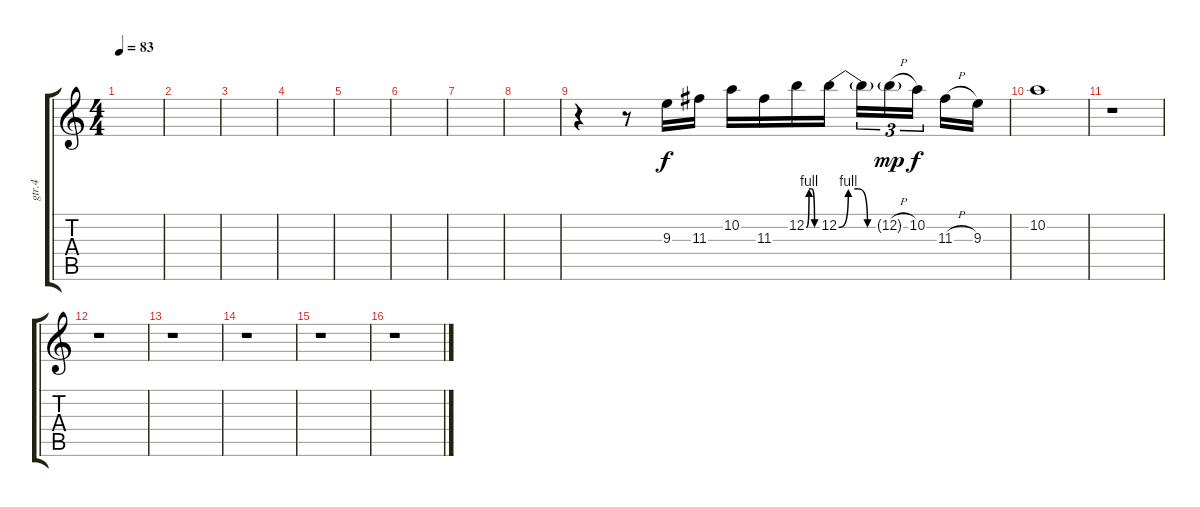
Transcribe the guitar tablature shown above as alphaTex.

\track ("gtr.4" "gtr.4") {instrument overdrivenguitar}
\staff {score tabs}
\tuning (E4 B3 G3 D3 A2 E2) {hide}
\ts (4 4)
\tempo 83
\clef g2
\ks c
|
|
|
|
|
|
|
|
r.4 r.8 9.3.16 11.3.16 10.2.16 11.3.16 12.2{be (custom 0 0 15 4 30 4 45 0 60 0)}.16 12.2{be (custom 0 0 15 4 30 4 45 0 60 0)}.16 12.2{t}.16{tu (3 2)} 12.2{h g}.16{tu (3 2) dy mp} 10.2.16{tu (3 2) dy f} 11.3{h}.16 9.3.16 |
10.2.1 |
r.1 |
r.1 |
r.1 |
r.1 |
r.1 |
r.1
